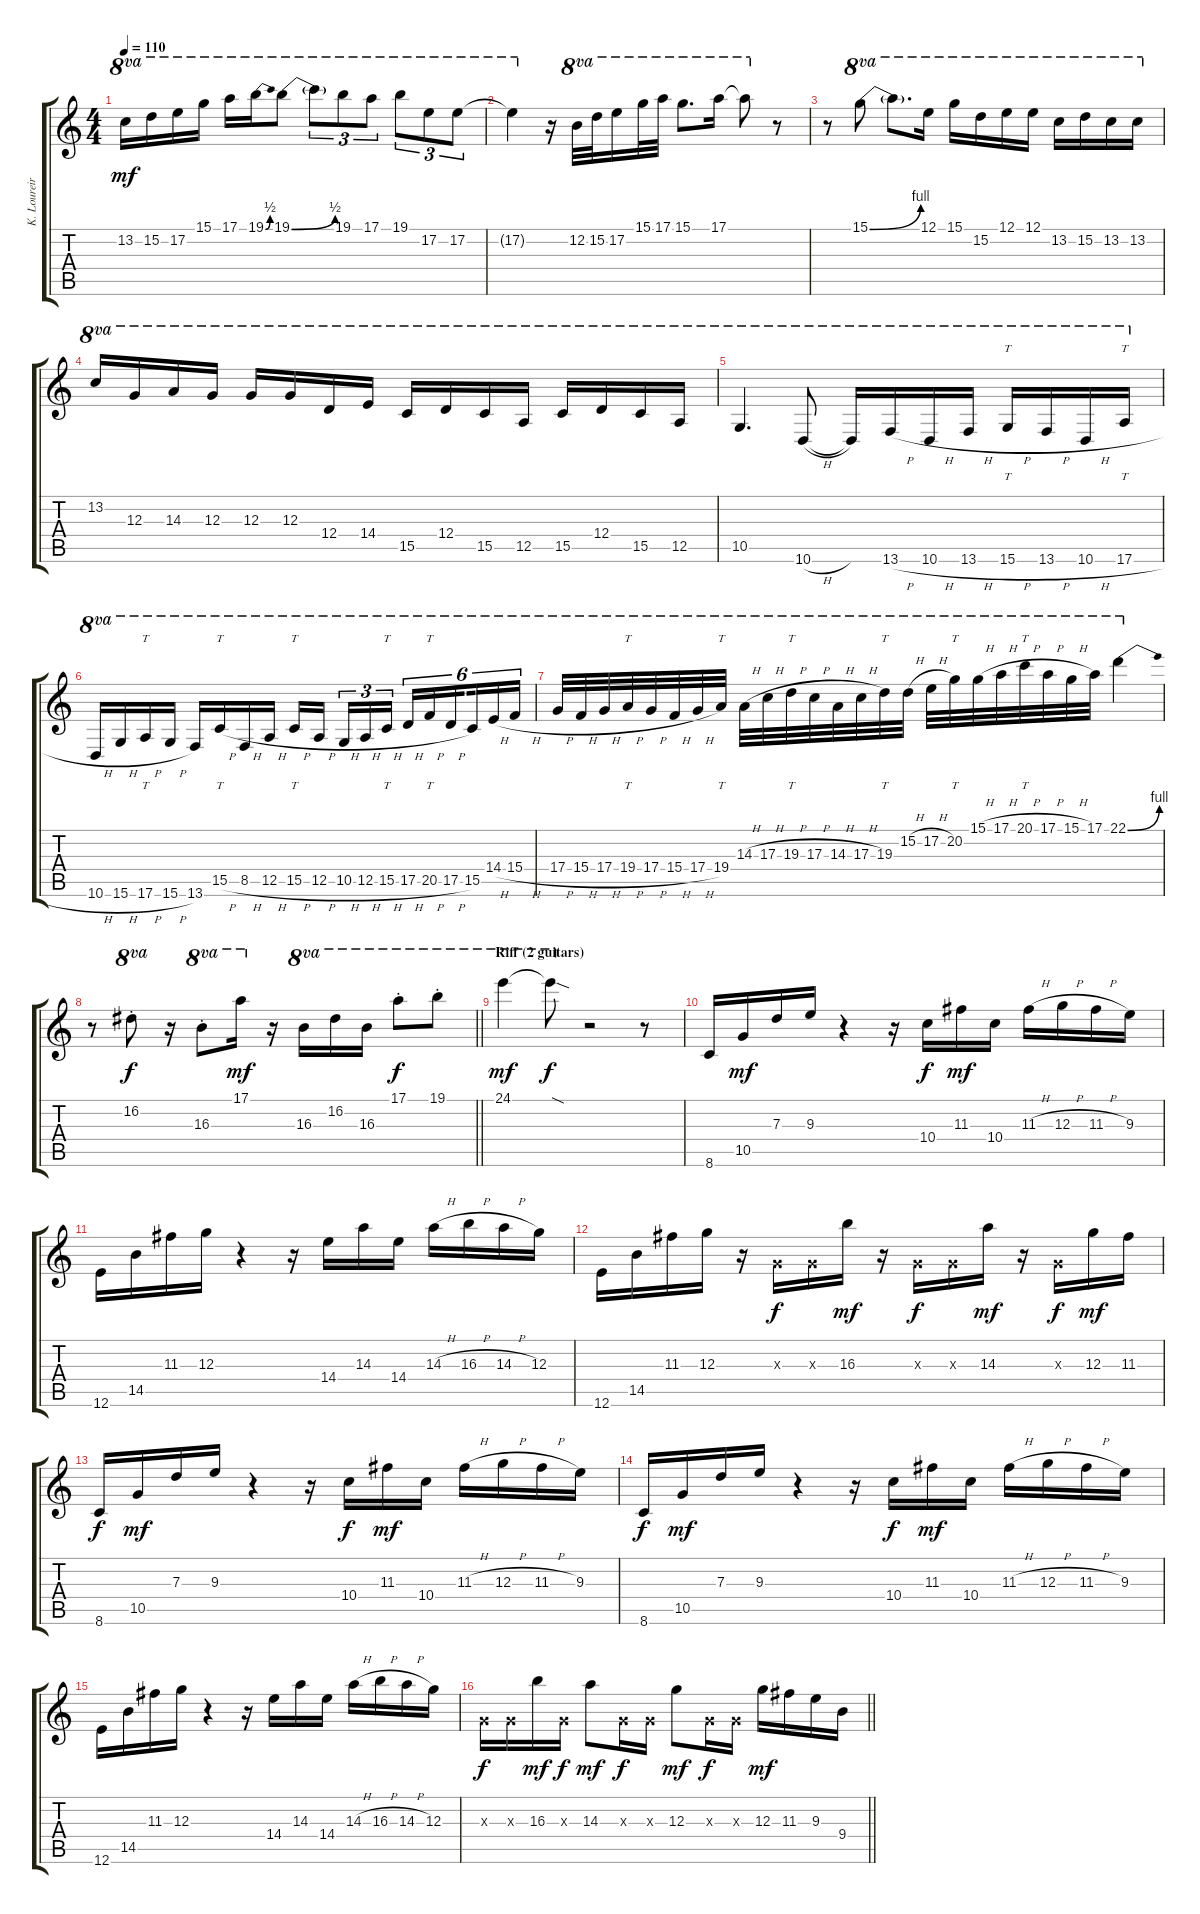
\track ("K. Loureiro" "K. Loureir") {instrument distortionguitar}
\staff {score tabs}
\tuning (E4 B3 G3 D3 A2 E2) {hide}
\ts (4 4)
\tempo 110
\clef g2
\ks c
13.2.16{ot 8va dy mf} 15.2.16{ot 8va} 17.2.16{ot 8va} 15.1.16{ot 8va} 17.1.16{ot 8va} 19.1{be (bend 0 0 60 2)}.16{ot 8va} 19.1{be (bend 0 0 60 2)}.8{ot 8va} 19.1{t}.8{tu (3 2) ot 8va} 19.1.8{tu (3 2) ot 8va} 17.1.8{tu (3 2) ot 8va} 19.1.8{tu (3 2) ot 8va} 17.2.8{tu (3 2) ot 8va} 17.2.8{tu (3 2) ot 8va} |
17.2{t}.4{ot 8va} r.16 12.2.32{ot 8va} 15.2.32{ot 8va} 17.2.16{ot 8va} 15.1.32{ot 8va} 17.1.32{ot 8va} 15.1.8{d ot 8va} 17.1.16{ot 8va} 17.1{t}.8{ot 8va} r.8 |
r.8 15.1{be (bend 0 0 60 4)}.8{ot 8va} 15.1{t}.8{d ot 8va} 12.1.16{ot 8va} 15.1.16{ot 8va} 15.2.16{ot 8va} 12.1.16{ot 8va} 12.1.16{ot 8va} 13.2.16{ot 8va} 15.2.16{ot 8va} 13.2.16{ot 8va} 13.2.16{ot 8va} |
13.2.16{ot 8va} 12.3.16{ot 8va} 14.3.16{ot 8va} 12.3.16{ot 8va} 12.3.16{ot 8va} 12.3.16{ot 8va} 12.4.16{ot 8va} 14.4.16{ot 8va} 15.5.16{ot 8va} 12.4.16{ot 8va} 15.5.16{ot 8va} 12.5.16{ot 8va} 15.5.16{ot 8va} 12.4.16{ot 8va} 15.5.16{ot 8va} 12.5.16{ot 8va} |
10.5.4{d ot 8va} 10.6{h}.8{ot 8va} 10.6{t}.16{ot 8va} 13.6{h}.16{ot 8va} 10.6{h}.16{ot 8va} 13.6{h}.16{ot 8va} 15.6{h}.16{tt ot 8va} 13.6{h}.16{ot 8va} 10.6{h}.16{ot 8va} 17.6{h}.16{tt ot 8va} |
10.6{h}.16{ot 8va} 15.6{h}.16{ot 8va} 17.6{h}.16{tt ot 8va} 15.6{h}.16{ot 8va} 13.6.16{ot 8va} 15.5{h}.16{tt ot 8va} 8.5{h}.16{ot 8va} 12.5{h}.16{ot 8va} 15.5{h}.16{tt ot 8va} 12.5{h}.16{ot 8va beam splitsecondary} 10.5{h}.16{tu (3 2) ot 8va} 12.5{h}.16{tu (3 2) ot 8va} 15.5{h}.16{tt tu (3 2) ot 8va} 17.5{h}.16{tu (6 4) ot 8va} 20.5{h}.16{tt tu (6 4) ot 8va} 17.5{h}.16{tu (6 4) ot 8va beam splitsecondary} 15.5.16{tu (6 4) ot 8va} 14.4{h}.16{tu (6 4) ot 8va} 15.4{h}.16{tu (6 4) ot 8va} |
17.4{h}.32{ot 8va} 15.4{h}.32{ot 8va} 17.4{h}.32{ot 8va} 19.4{h}.32{tt ot 8va} 17.4{h}.32{ot 8va} 15.4{h}.32{ot 8va} 17.4{h}.32{ot 8va} 19.4.32{tt ot 8va} 14.3{h}.32{ot 8va} 17.3{h}.32{ot 8va} 19.3{h}.32{tt ot 8va} 17.3{h}.32{ot 8va} 14.3{h}.32{ot 8va} 17.3{h}.32{ot 8va} 19.3.32{tt ot 8va} 15.2{h}.32{ot 8va} 17.2{h}.32{ot 8va} 20.2.32{tt ot 8va} 15.1{h}.32{ot 8va} 17.1{h}.32{ot 8va} 20.1{h}.32{tt ot 8va} 17.1{h}.32{ot 8va} 15.1{h}.32{ot 8va} 17.1.32{ot 8va} 22.1{be (bend 0 0 60 4)}.4{ot 8va} |
\barLineRight lightlight
r.8 16.2{st}.8{ot 8va dy f} r.16 16.3{st}.8{ot 8va} 17.1.16{ot 8va dy mf} r.16 16.3.16{ot 8va} 16.2.16{ot 8va} 16.3.16{ot 8va} 17.1{st}.8{ot 8va dy f} 19.1{st}.8{ot 8va} |
\section ("" "Riff (2 guitars)")
24.1.4{ot 8va dy mf} 24.1{sod t}.8{ot 8va dy f} r.2 r.8 |
8.6.16 10.5.16{dy mf} 7.3.16 9.3.16 r.4 r.16 10.4.16{dy f} 11.3.16{dy mf} 10.4.16 11.3{h}.16 12.3{h}.16 11.3{h}.16 9.3.16 |
12.6.16 14.5.16 11.3.16 12.3.16 r.4 r.16 14.4.16 14.3.16 14.4.16 14.3{h}.16 16.3{h}.16 14.3{h}.16 12.3.16 |
12.6.16 14.5.16 11.3.16 12.3.16 r.16 0.3{x}.16{dy f} 0.3{x}.16 16.3.16{dy mf} r.16 0.3{x}.16{dy f} 0.3{x}.16 14.3.16{dy mf} r.16 0.3{x}.16{dy f} 12.3.16{dy mf} 11.3.16 |
8.6.16{dy f} 10.5.16{dy mf} 7.3.16 9.3.16 r.4 r.16 10.4.16{dy f} 11.3.16{dy mf} 10.4.16 11.3{h}.16 12.3{h}.16 11.3{h}.16 9.3.16 |
8.6.16{dy f} 10.5.16{dy mf} 7.3.16 9.3.16 r.4 r.16 10.4.16{dy f} 11.3.16{dy mf} 10.4.16 11.3{h}.16 12.3{h}.16 11.3{h}.16 9.3.16 |
12.6.16 14.5.16 11.3.16 12.3.16 r.4 r.16 14.4.16 14.3.16 14.4.16 14.3{h}.16 16.3{h}.16 14.3{h}.16 12.3.16 |
\barLineRight lightlight
0.3{x}.16{dy f} 0.3{x}.16 16.3.16{dy mf} 0.3{x}.16{dy f} 14.3.8{dy mf} 0.3{x}.16{dy f} 0.3{x}.16 12.3.8{dy mf} 0.3{x}.16{dy f} 0.3{x}.16 12.3.16{dy mf} 11.3.16 9.3.16 9.4.16
